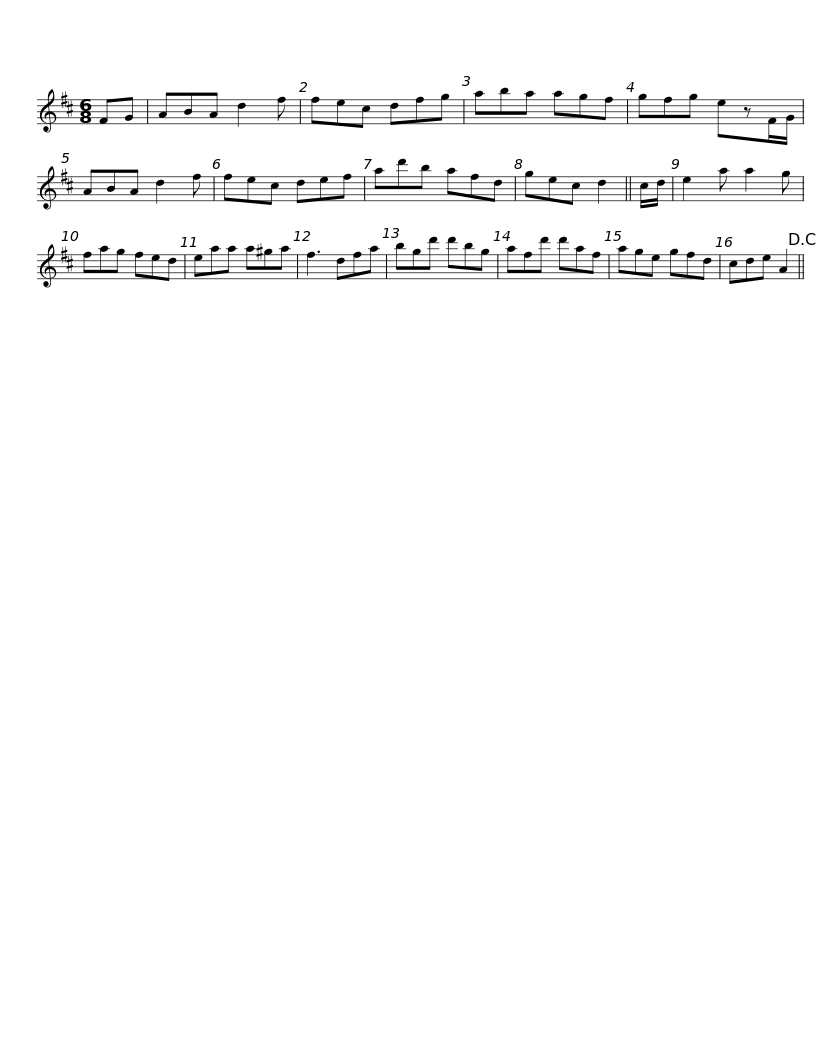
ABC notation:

X:1
L:1/8
M:6/8
I:linebreak $
K:D
V:1 treble
V:1
 FG | ABA d2 f | fec dfg | aba agf | gfg ezF/G/ | %5
 ABA d2 f | fec def |$ ad'b afd | gec d2 || c/d/ | %10
 e2 a a2 g | fag fed | eaa a^ga | f3 dfa | bgd' d'bg |$ %15
 afd' d'af | age gfd | cde A2!D.C.! || %18
